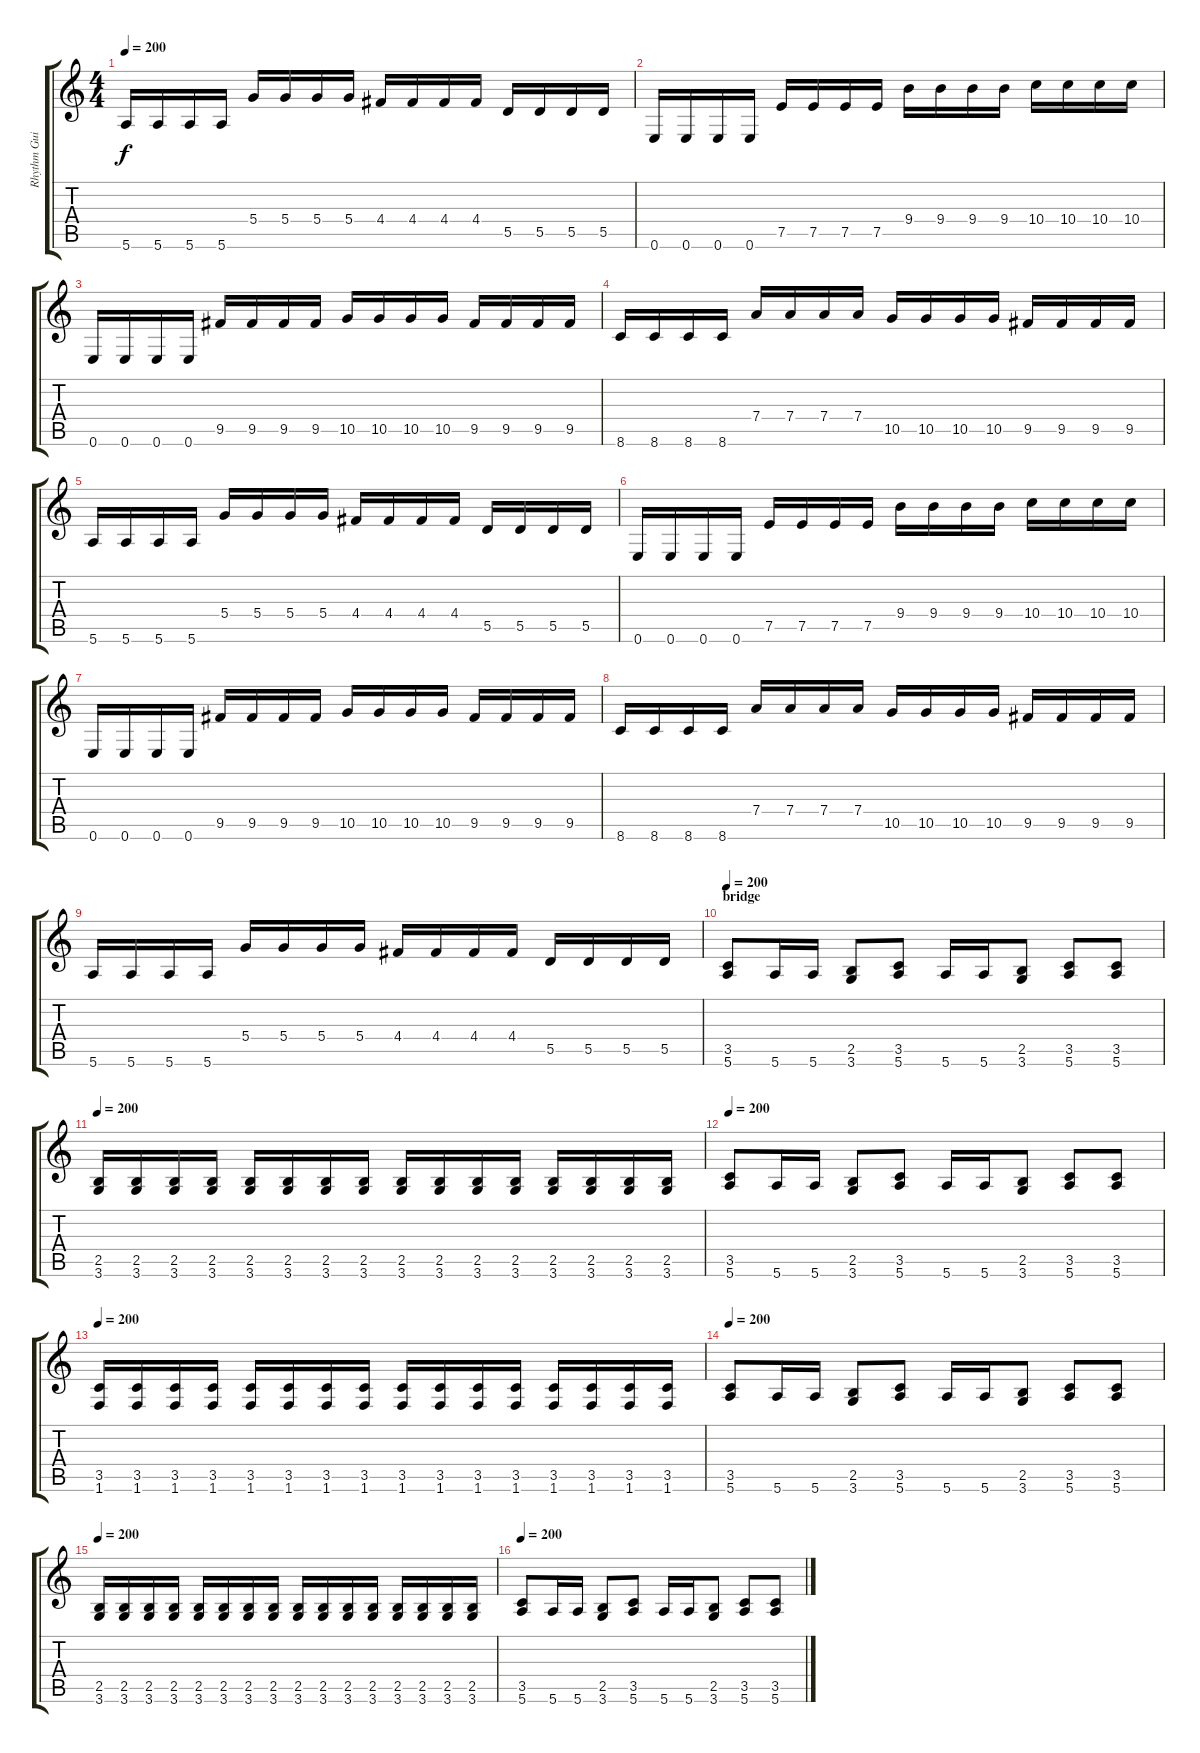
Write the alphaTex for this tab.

\track ("Rhythm Guitar" "Rhythm Gui") {instrument distortionguitar}
\staff {score tabs}
\tuning (E4 B3 G3 D3 A2 E2) {hide}
\ts (4 4)
\tempo 200
\clef g2
\ks c
5.6.16{dy f} 5.6.16 5.6.16 5.6.16 5.4.16 5.4.16 5.4.16 5.4.16 4.4.16 4.4.16 4.4.16 4.4.16 5.5.16 5.5.16 5.5.16 5.5.16 |
0.6.16 0.6.16 0.6.16 0.6.16 7.5.16 7.5.16 7.5.16 7.5.16 9.4.16 9.4.16 9.4.16 9.4.16 10.4.16 10.4.16 10.4.16 10.4.16 |
0.6.16 0.6.16 0.6.16 0.6.16 9.5.16 9.5.16 9.5.16 9.5.16 10.5.16 10.5.16 10.5.16 10.5.16 9.5.16 9.5.16 9.5.16 9.5.16 |
8.6.16 8.6.16 8.6.16 8.6.16 7.4.16 7.4.16 7.4.16 7.4.16 10.5.16 10.5.16 10.5.16 10.5.16 9.5.16 9.5.16 9.5.16 9.5.16 |
5.6.16 5.6.16 5.6.16 5.6.16 5.4.16 5.4.16 5.4.16 5.4.16 4.4.16 4.4.16 4.4.16 4.4.16 5.5.16 5.5.16 5.5.16 5.5.16 |
0.6.16 0.6.16 0.6.16 0.6.16 7.5.16 7.5.16 7.5.16 7.5.16 9.4.16 9.4.16 9.4.16 9.4.16 10.4.16 10.4.16 10.4.16 10.4.16 |
0.6.16 0.6.16 0.6.16 0.6.16 9.5.16 9.5.16 9.5.16 9.5.16 10.5.16 10.5.16 10.5.16 10.5.16 9.5.16 9.5.16 9.5.16 9.5.16 |
8.6.16 8.6.16 8.6.16 8.6.16 7.4.16 7.4.16 7.4.16 7.4.16 10.5.16 10.5.16 10.5.16 10.5.16 9.5.16 9.5.16 9.5.16 9.5.16 |
5.6.16 5.6.16 5.6.16 5.6.16 5.4.16 5.4.16 5.4.16 5.4.16 4.4.16 4.4.16 4.4.16 4.4.16 5.5.16 5.5.16 5.5.16 5.5.16 |
\section ("" "bridge")
\tempo 200
(3.5 5.6).8 5.6.16 5.6.16 (2.5 3.6).8 (3.5 5.6).8 5.6.16 5.6.16 (2.5 3.6).8 (3.5 5.6).8 (3.5 5.6).8 |
\tempo 200
(2.5 3.6).16 (2.5 3.6).16 (2.5 3.6).16 (2.5 3.6).16 (2.5 3.6).16 (2.5 3.6).16 (2.5 3.6).16 (2.5 3.6).16 (2.5 3.6).16 (2.5 3.6).16 (2.5 3.6).16 (2.5 3.6).16 (2.5 3.6).16 (2.5 3.6).16 (2.5 3.6).16 (2.5 3.6).16 |
\tempo 200
(3.5 5.6).8 5.6.16 5.6.16 (2.5 3.6).8 (3.5 5.6).8 5.6.16 5.6.16 (2.5 3.6).8 (3.5 5.6).8 (3.5 5.6).8 |
\tempo 200
(3.5 1.6).16 (3.5 1.6).16 (3.5 1.6).16 (3.5 1.6).16 (3.5 1.6).16 (3.5 1.6).16 (3.5 1.6).16 (3.5 1.6).16 (3.5 1.6).16 (3.5 1.6).16 (3.5 1.6).16 (3.5 1.6).16 (3.5 1.6).16 (3.5 1.6).16 (3.5 1.6).16 (3.5 1.6).16 |
\tempo 200
(3.5 5.6).8 5.6.16 5.6.16 (2.5 3.6).8 (3.5 5.6).8 5.6.16 5.6.16 (2.5 3.6).8 (3.5 5.6).8 (3.5 5.6).8 |
\tempo 200
(2.5 3.6).16 (2.5 3.6).16 (2.5 3.6).16 (2.5 3.6).16 (2.5 3.6).16 (2.5 3.6).16 (2.5 3.6).16 (2.5 3.6).16 (2.5 3.6).16 (2.5 3.6).16 (2.5 3.6).16 (2.5 3.6).16 (2.5 3.6).16 (2.5 3.6).16 (2.5 3.6).16 (2.5 3.6).16 |
\tempo 200
(3.5 5.6).8 5.6.16 5.6.16 (2.5 3.6).8 (3.5 5.6).8 5.6.16 5.6.16 (2.5 3.6).8 (3.5 5.6).8 (3.5 5.6).8
